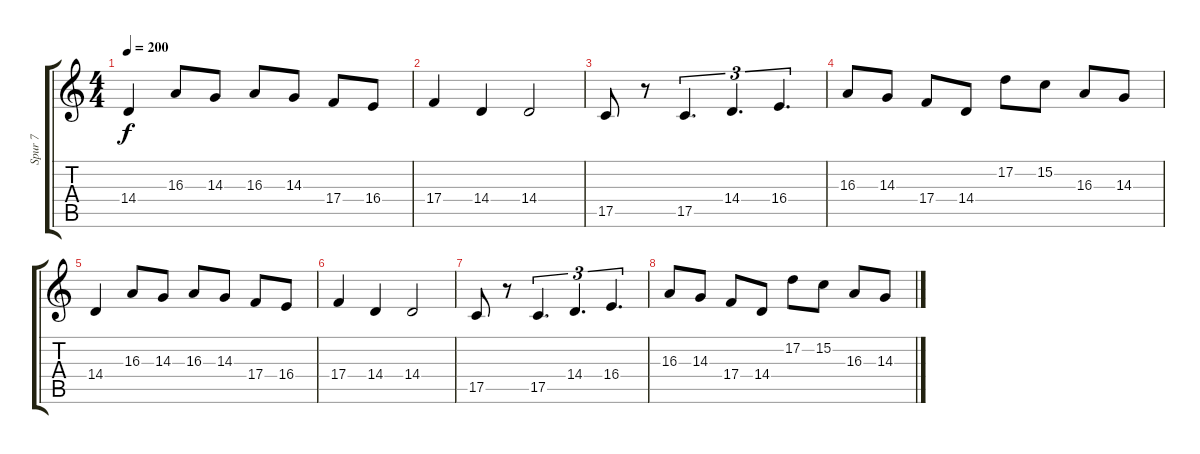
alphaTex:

\track ("Spur 7" "Spur 7") {instrument viola}
\staff {score tabs}
\tuning (D4 A3 F3 C3 G2 D2) {hide}
\ts (4 4)
\tempo 200
\clef g2
\ks c
14.4.4{dy f} 16.3.8 14.3.8 16.3.8 14.3.8 17.4.8 16.4.8 |
17.4.4 14.4.4 14.4.2 |
17.5.8 r.8 17.5.4{d tu (3 2)} 14.4.4{d tu (3 2)} 16.4.4{d tu (3 2)} |
16.3.8 14.3.8 17.4.8 14.4.8 17.2.8 15.2.8 16.3.8 14.3.8 |
14.4.4 16.3.8 14.3.8 16.3.8 14.3.8 17.4.8 16.4.8 |
17.4.4 14.4.4 14.4.2 |
17.5.8 r.8 17.5.4{d tu (3 2)} 14.4.4{d tu (3 2)} 16.4.4{d tu (3 2)} |
16.3.8 14.3.8 17.4.8 14.4.8 17.2.8 15.2.8 16.3.8 14.3.8
